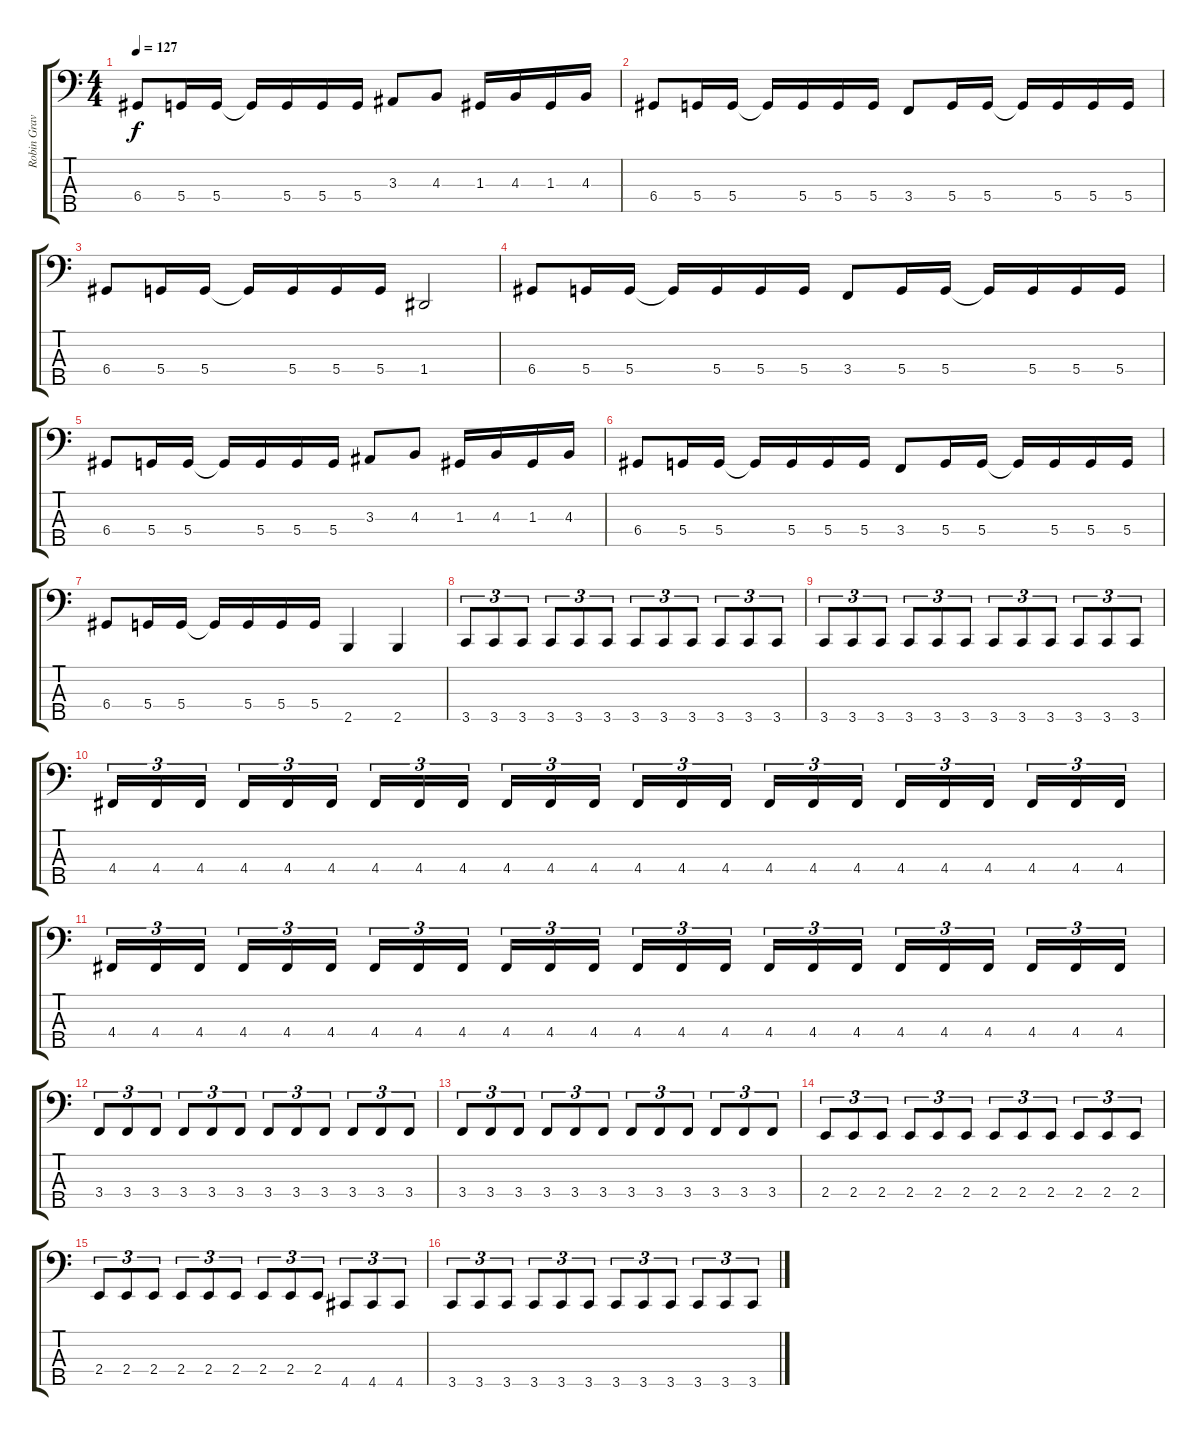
\track ("Robin Graves" "Robin Grav") {instrument electricbasspick}
\staff {score tabs}
\tuning (F2 C2 G1 D1 A0) {hide}
\ts (4 4)
\tempo 127
\clef f4
\ks c
6.4.8{dy f} 5.4.16 5.4.16 5.4{t}.16 5.4.16 5.4.16 5.4.16 3.3.8 4.3.8 1.3.16 4.3.16 1.3.16 4.3.16 |
6.4.8 5.4.16 5.4.16 5.4{t}.16 5.4.16 5.4.16 5.4.16 3.4.8 5.4.16 5.4.16 5.4{t}.16 5.4.16 5.4.16 5.4.16 |
6.4.8 5.4.16 5.4.16 5.4{t}.16 5.4.16 5.4.16 5.4.16 1.4.2 |
6.4.8 5.4.16 5.4.16 5.4{t}.16 5.4.16 5.4.16 5.4.16 3.4.8 5.4.16 5.4.16 5.4{t}.16 5.4.16 5.4.16 5.4.16 |
6.4.8 5.4.16 5.4.16 5.4{t}.16 5.4.16 5.4.16 5.4.16 3.3.8 4.3.8 1.3.16 4.3.16 1.3.16 4.3.16 |
6.4.8 5.4.16 5.4.16 5.4{t}.16 5.4.16 5.4.16 5.4.16 3.4.8 5.4.16 5.4.16 5.4{t}.16 5.4.16 5.4.16 5.4.16 |
6.4.8 5.4.16 5.4.16 5.4{t}.16 5.4.16 5.4.16 5.4.16 2.5.4 2.5.4 |
3.5.8{tu (3 2)} 3.5.8{tu (3 2)} 3.5.8{tu (3 2)} 3.5.8{tu (3 2)} 3.5.8{tu (3 2)} 3.5.8{tu (3 2)} 3.5.8{tu (3 2)} 3.5.8{tu (3 2)} 3.5.8{tu (3 2)} 3.5.8{tu (3 2)} 3.5.8{tu (3 2)} 3.5.8{tu (3 2)} |
3.5.8{tu (3 2)} 3.5.8{tu (3 2)} 3.5.8{tu (3 2)} 3.5.8{tu (3 2)} 3.5.8{tu (3 2)} 3.5.8{tu (3 2)} 3.5.8{tu (3 2)} 3.5.8{tu (3 2)} 3.5.8{tu (3 2)} 3.5.8{tu (3 2)} 3.5.8{tu (3 2)} 3.5.8{tu (3 2)} |
4.4.16{tu (3 2)} 4.4.16{tu (3 2)} 4.4.16{tu (3 2)} 4.4.16{tu (3 2)} 4.4.16{tu (3 2)} 4.4.16{tu (3 2)} 4.4.16{tu (3 2)} 4.4.16{tu (3 2)} 4.4.16{tu (3 2)} 4.4.16{tu (3 2)} 4.4.16{tu (3 2)} 4.4.16{tu (3 2)} 4.4.16{tu (3 2)} 4.4.16{tu (3 2)} 4.4.16{tu (3 2)} 4.4.16{tu (3 2)} 4.4.16{tu (3 2)} 4.4.16{tu (3 2)} 4.4.16{tu (3 2)} 4.4.16{tu (3 2)} 4.4.16{tu (3 2)} 4.4.16{tu (3 2)} 4.4.16{tu (3 2)} 4.4.16{tu (3 2)} |
4.4.16{tu (3 2)} 4.4.16{tu (3 2)} 4.4.16{tu (3 2)} 4.4.16{tu (3 2)} 4.4.16{tu (3 2)} 4.4.16{tu (3 2)} 4.4.16{tu (3 2)} 4.4.16{tu (3 2)} 4.4.16{tu (3 2)} 4.4.16{tu (3 2)} 4.4.16{tu (3 2)} 4.4.16{tu (3 2)} 4.4.16{tu (3 2)} 4.4.16{tu (3 2)} 4.4.16{tu (3 2)} 4.4.16{tu (3 2)} 4.4.16{tu (3 2)} 4.4.16{tu (3 2)} 4.4.16{tu (3 2)} 4.4.16{tu (3 2)} 4.4.16{tu (3 2)} 4.4.16{tu (3 2)} 4.4.16{tu (3 2)} 4.4.16{tu (3 2)} |
3.4.8{tu (3 2)} 3.4.8{tu (3 2)} 3.4.8{tu (3 2)} 3.4.8{tu (3 2)} 3.4.8{tu (3 2)} 3.4.8{tu (3 2)} 3.4.8{tu (3 2)} 3.4.8{tu (3 2)} 3.4.8{tu (3 2)} 3.4.8{tu (3 2)} 3.4.8{tu (3 2)} 3.4.8{tu (3 2)} |
3.4.8{tu (3 2)} 3.4.8{tu (3 2)} 3.4.8{tu (3 2)} 3.4.8{tu (3 2)} 3.4.8{tu (3 2)} 3.4.8{tu (3 2)} 3.4.8{tu (3 2)} 3.4.8{tu (3 2)} 3.4.8{tu (3 2)} 3.4.8{tu (3 2)} 3.4.8{tu (3 2)} 3.4.8{tu (3 2)} |
2.4.8{tu (3 2)} 2.4.8{tu (3 2)} 2.4.8{tu (3 2)} 2.4.8{tu (3 2)} 2.4.8{tu (3 2)} 2.4.8{tu (3 2)} 2.4.8{tu (3 2)} 2.4.8{tu (3 2)} 2.4.8{tu (3 2)} 2.4.8{tu (3 2)} 2.4.8{tu (3 2)} 2.4.8{tu (3 2)} |
2.4.8{tu (3 2)} 2.4.8{tu (3 2)} 2.4.8{tu (3 2)} 2.4.8{tu (3 2)} 2.4.8{tu (3 2)} 2.4.8{tu (3 2)} 2.4.8{tu (3 2)} 2.4.8{tu (3 2)} 2.4.8{tu (3 2)} 4.5.8{tu (3 2)} 4.5.8{tu (3 2)} 4.5.8{tu (3 2)} |
3.5.8{tu (3 2)} 3.5.8{tu (3 2)} 3.5.8{tu (3 2)} 3.5.8{tu (3 2)} 3.5.8{tu (3 2)} 3.5.8{tu (3 2)} 3.5.8{tu (3 2)} 3.5.8{tu (3 2)} 3.5.8{tu (3 2)} 3.5.8{tu (3 2)} 3.5.8{tu (3 2)} 3.5.8{tu (3 2)}
